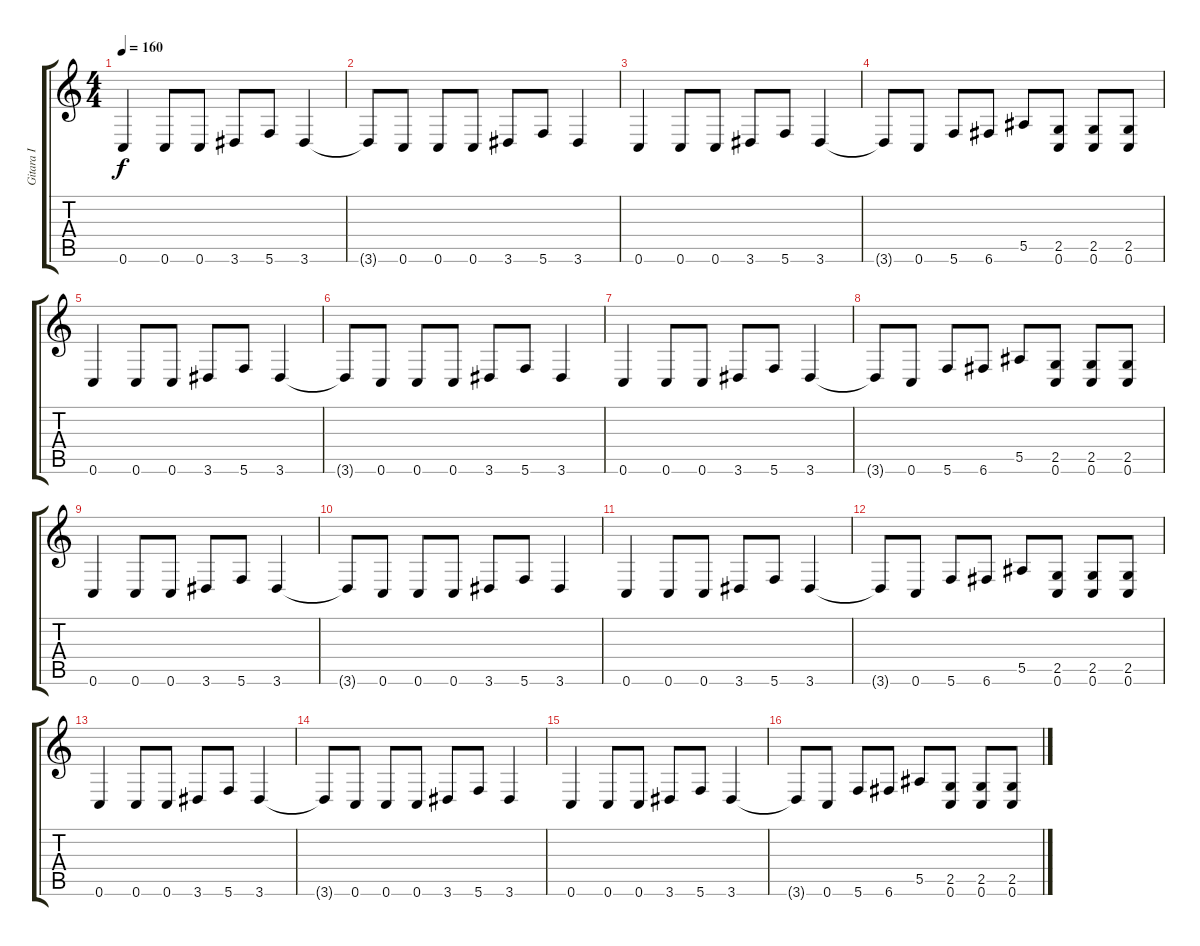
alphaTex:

\track ("Gitara I" "Gitara I") {instrument distortionguitar}
\staff {score tabs}
\tuning (C4 G3 Eb3 Bb2 F2 C2) {hide}
\ts (4 4)
\tempo 160
\clef g2
\ks c
0.6.4{dy f balance 8} 0.6.8 0.6.8 3.6.8 5.6.8 3.6.4 |
3.6{t}.8 0.6.8 0.6.8 0.6.8 3.6.8 5.6.8 3.6.4 |
0.6.4 0.6.8 0.6.8 3.6.8 5.6.8 3.6.4 |
3.6{t}.8 0.6.8 5.6.8 6.6.8 5.5.8 (2.5 0.6).8 (2.5 0.6).8 (2.5 0.6).8 |
0.6.4 0.6.8 0.6.8 3.6.8 5.6.8 3.6.4 |
3.6{t}.8 0.6.8 0.6.8 0.6.8 3.6.8 5.6.8 3.6.4 |
0.6.4 0.6.8 0.6.8 3.6.8 5.6.8 3.6.4 |
3.6{t}.8 0.6.8 5.6.8 6.6.8 5.5.8 (2.5 0.6).8 (2.5 0.6).8 (2.5 0.6).8 |
0.6.4 0.6.8 0.6.8 3.6.8 5.6.8 3.6.4 |
3.6{t}.8 0.6.8 0.6.8 0.6.8 3.6.8 5.6.8 3.6.4 |
0.6.4 0.6.8 0.6.8 3.6.8 5.6.8 3.6.4 |
3.6{t}.8 0.6.8 5.6.8 6.6.8 5.5.8 (2.5 0.6).8 (2.5 0.6).8 (2.5 0.6).8 |
0.6.4 0.6.8 0.6.8 3.6.8 5.6.8 3.6.4 |
3.6{t}.8 0.6.8 0.6.8 0.6.8 3.6.8 5.6.8 3.6.4 |
0.6.4 0.6.8 0.6.8 3.6.8 5.6.8 3.6.4 |
3.6{t}.8 0.6.8 5.6.8 6.6.8 5.5.8 (2.5 0.6).8 (2.5 0.6).8 (2.5 0.6).8
